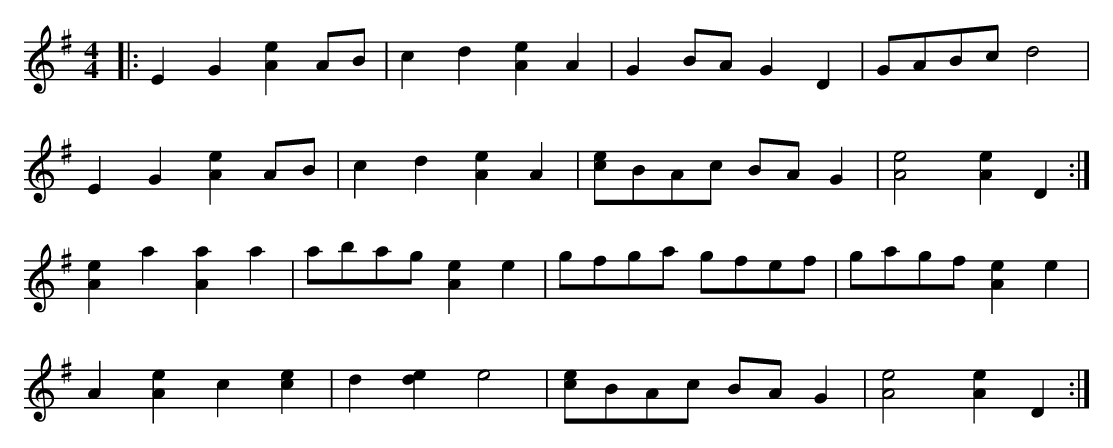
X:1
M:4/4
K:Ador
|:E2 G2 [Ae]2AB|c2 d2 [Ae]2A2|G2 BA G2 D2|GABc d4|
E2 G2 [Ae]2AB|c2 d2 [Ae]2A2|[ce]BAc BA G2|[Ae]4 [Ae]2 D2:|
[Ae]2 a2 [Aa]2 a2|abag [Ae]2 e2|gfga gfef|gagf [Ae]2 e2|
A2 [Ae]2 c2 [ce]2|d2 [de]2 e4|[ce]BAc BA G2|[Ae]4 [Ae]2 D2:|
